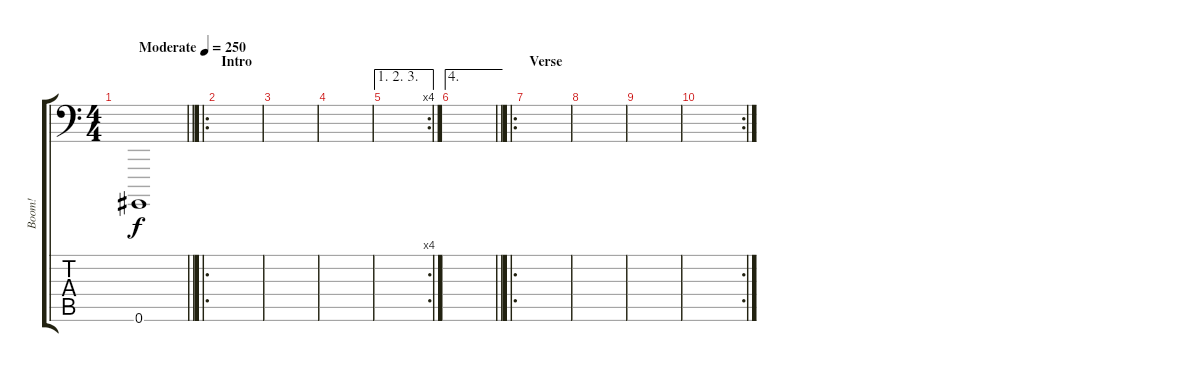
\track ("Boom!" "Boom!") {instrument gunshot}
\staff {score tabs}
\tuning (Ab2 Eb2 B1 Gb1 Db1 Ab0) {hide}
\ts (4 4)
\tempo (250 "Moderate")
\clef f4
\barLineRight lightlight
\ks c
0.6.1{dy f instrument gunshot} |
\ro
\section ("" "Intro")
|
|
|
\ae (1 2 3)
\rc 4
|
\ae 4
\barLineRight lightlight
|
\ro
\section ("" "Verse ")
|
|
|
\rc 2
